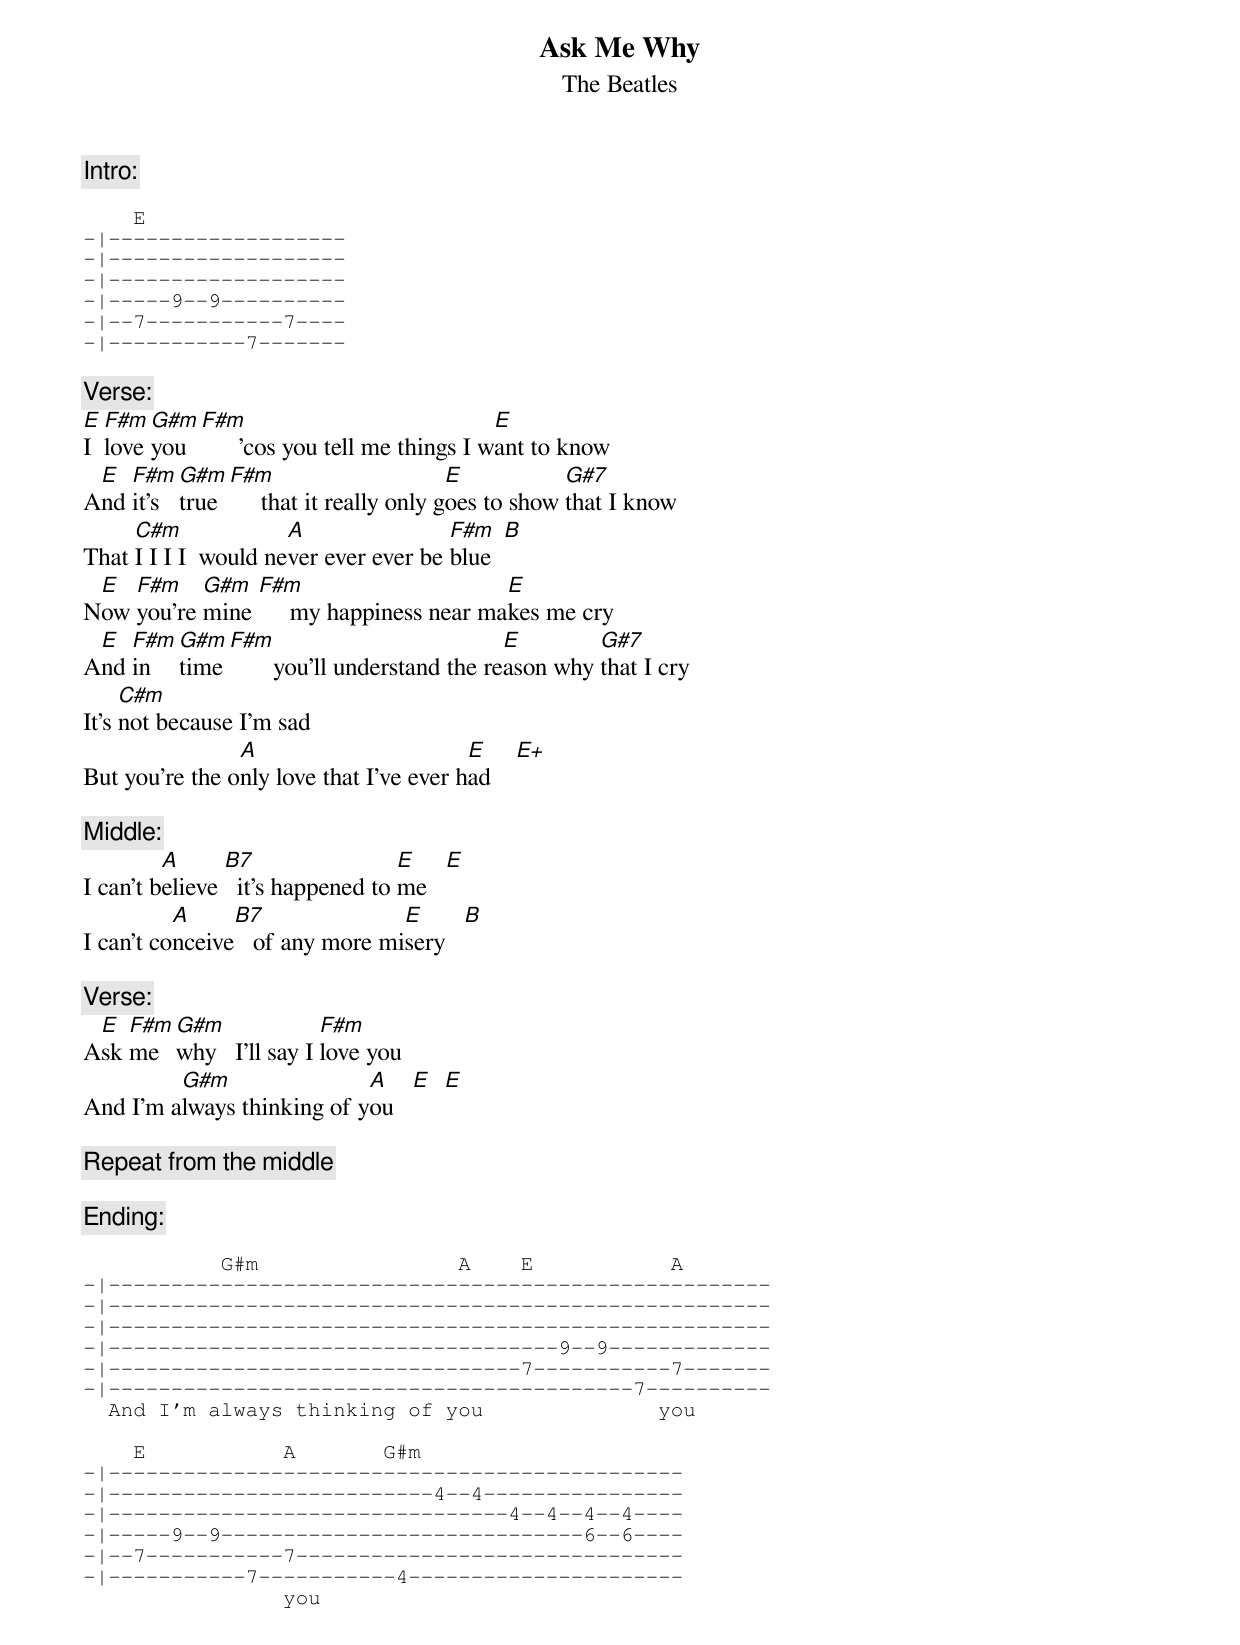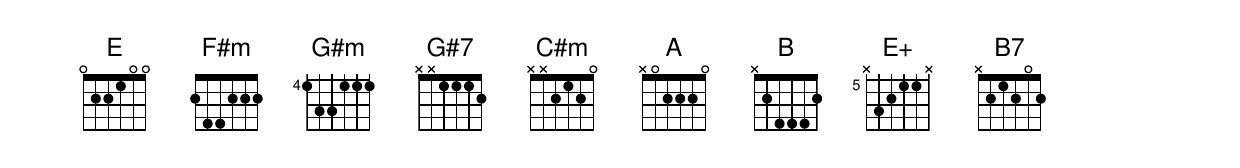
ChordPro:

{t:Ask Me Why}
{st:The Beatles}
{define:E+ base-fret 5 frets N 3 2 1 1 N}

{c:Intro:}
{sot}

    E
-|-------------------
-|-------------------
-|-------------------
-|-----9--9----------
-|--7-----------7----
-|-----------7-------
{eot}

{c:Verse:}
[E]I  [F#m]love [G#m]you  [F#m]      'cos you tell me things I w[E]ant to know
A[E]nd [F#m]it's [G#m]true [F#m]     that it really only g[E]oes to show [G#7]that I know
That [C#m]I I I I  would ne[A]ver ever ever be [F#m]blue  [B]
N[E]ow [F#m]you're [G#m]mine [F#m]     my happiness near ma[E]kes me cry
A[E]nd [F#m]in  [G#m]time [F#m]       you'll understand the re[E]ason why [G#7]that I cry
It's [C#m]not because I'm sad
But you're the o[A]nly love that I've ever h[E]ad    [E+]

{c:Middle:}
I can't b[A]elieve [B7]  it's happened to [E]me   [E]
I can't co[A]nceive[B7]   of any more mi[E]sery   [B]

{c:Verse:}
A[E]sk [F#m]me  [G#m]why   I'll say I [F#m]love you
And I'm a[G#m]lways thinking of y[A]ou   [E]  [E]

{c:Repeat from the middle}

{c:Ending:}
{sot}

           G#m                A    E           A
-|-----------------------------------------------------
-|-----------------------------------------------------
-|-----------------------------------------------------
-|------------------------------------9--9-------------
-|---------------------------------7-----------7-------
-|------------------------------------------7----------
  And I'm always thinking of you              you

    E           A       G#m
-|----------------------------------------------
-|--------------------------4--4----------------
-|--------------------------------4--4--4--4----
-|-----9--9-----------------------------6--6----
-|--7-----------7-------------------------------
-|-----------7-----------4----------------------
                you

{eot}
